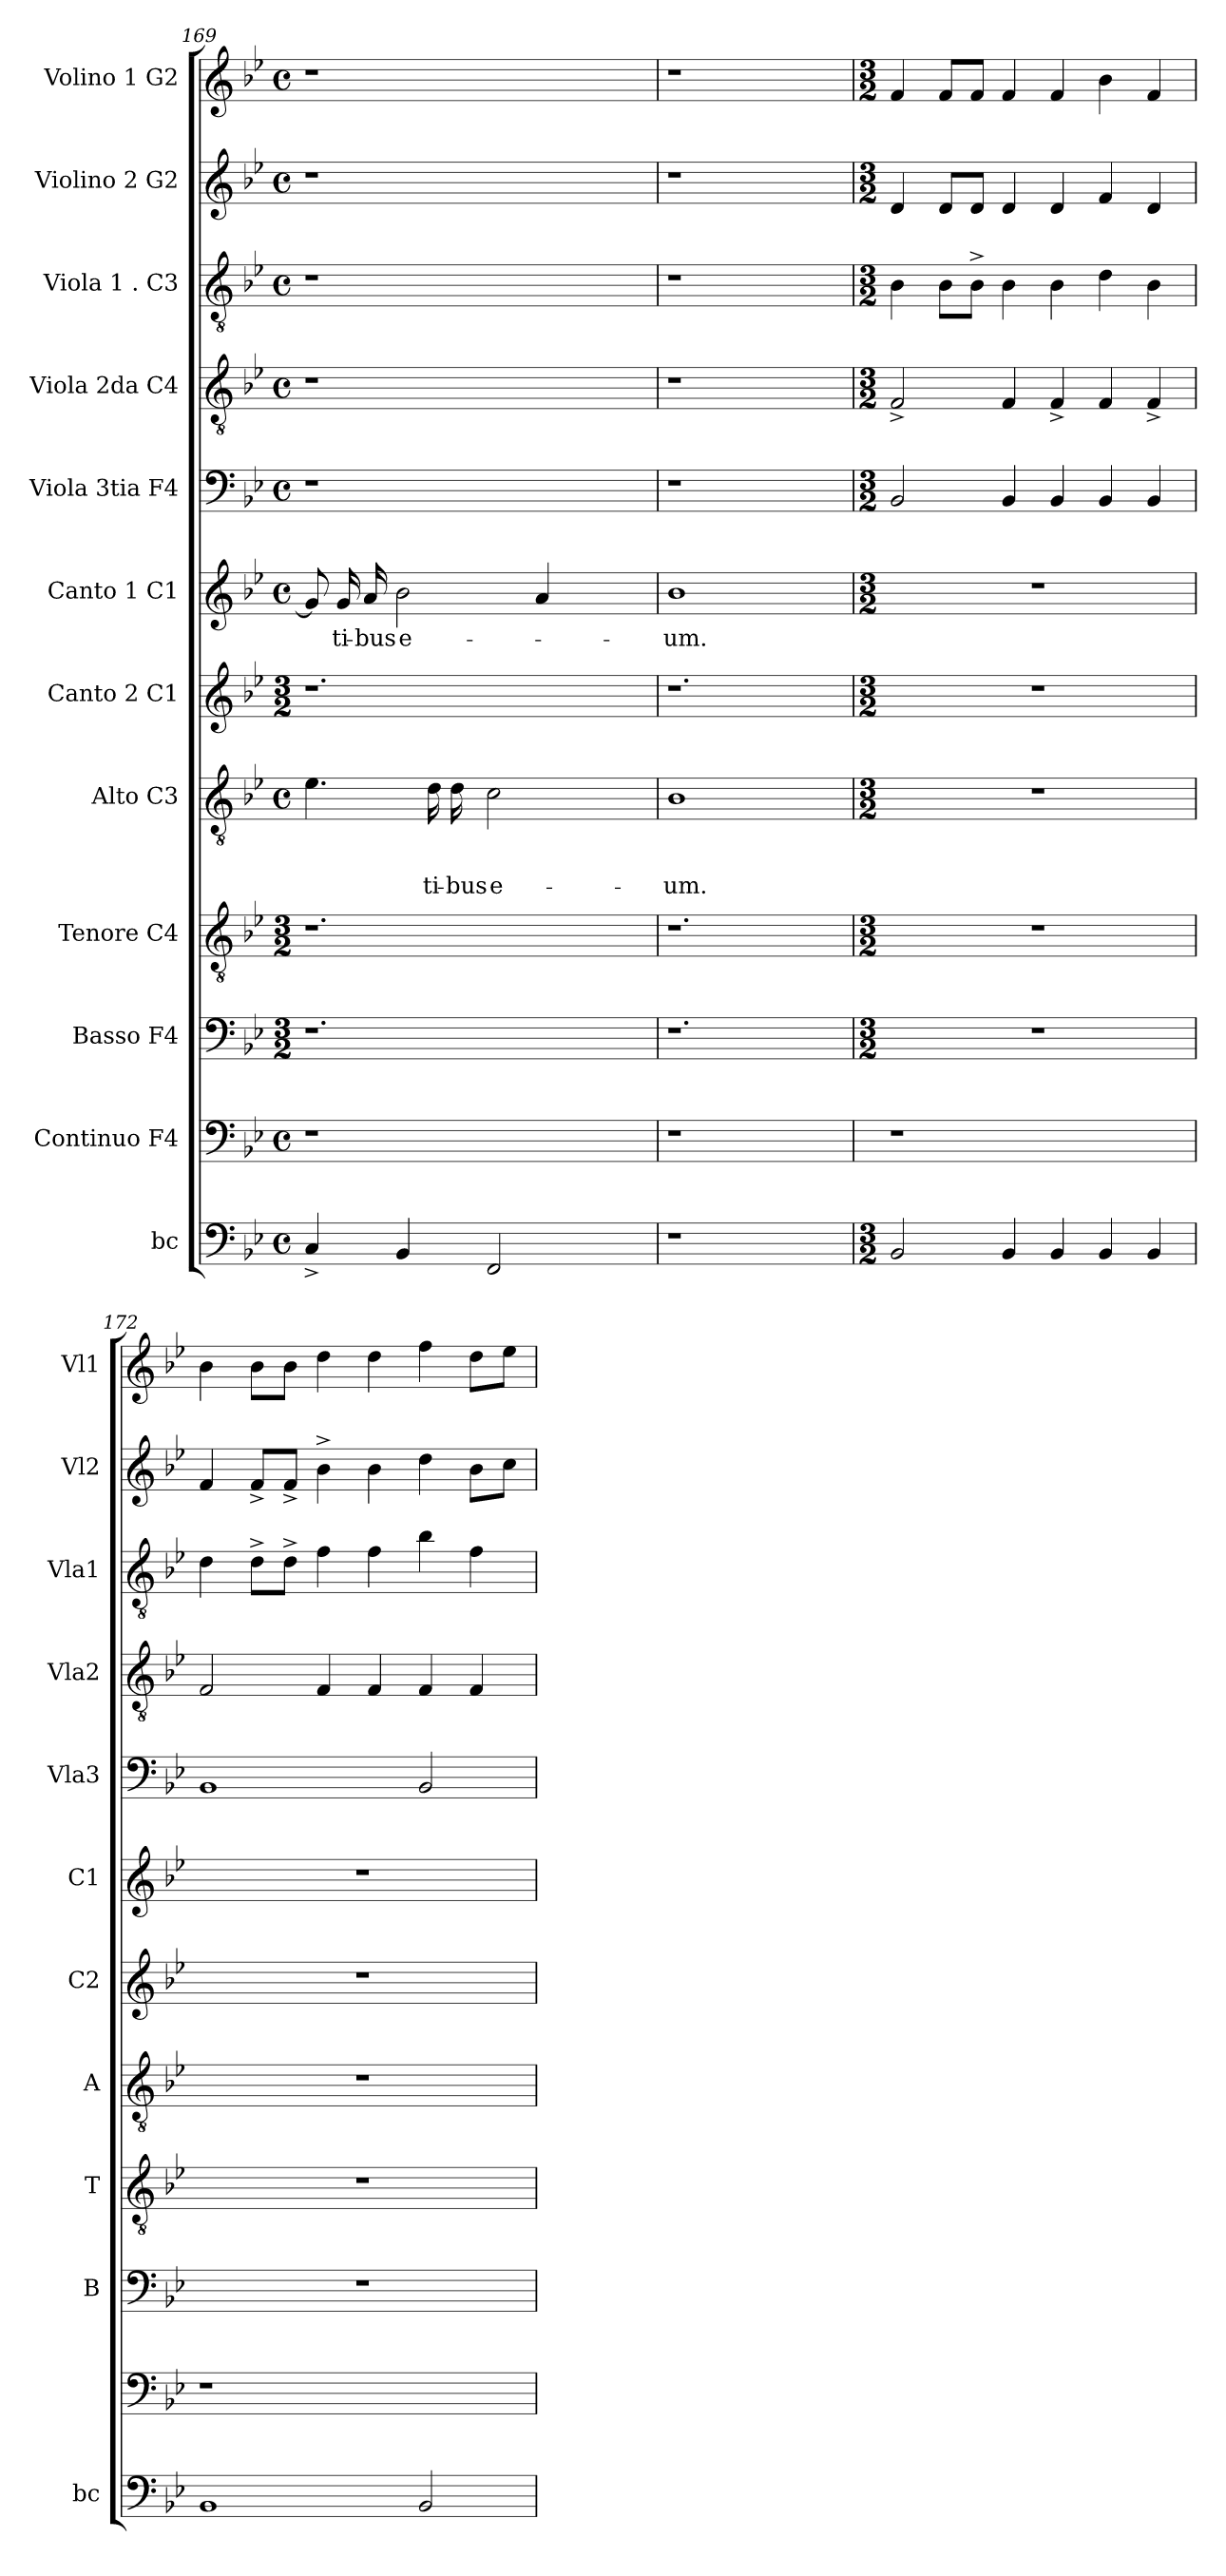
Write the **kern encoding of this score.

**kern	**kern	**kern	**kern	**kern	**text	**text	**text	**kern	**kern	**text	**kern	**kern	**kern	**kern	**kern
*part12	*part11	*part10	*part9	*part8	*part8	*part8	*part8	*part7	*part6	*part6	*part5	*part4	*part3	*part2	*part1
*staff12	*staff11	*staff10	*staff9	*staff8	*staff8	*staff8	*staff8	*staff7	*staff6	*staff6	*staff5	*staff4	*staff3	*staff2	*staff1
*I"bc	*I"Continuo F4	*I"Basso F4	*I"Tenore C4	*I"Alto C3	*	*	*	*I"Canto 2 C1	*I"Canto 1 C1	*	*I"Viola 3tia F4	*I"Viola 2da C4	*I"Viola 1 . C3	*I"Violino 2 G2	*I"Volino 1 G2
*I'bc	*	*I'B	*I'T	*I'A	*	*	*	*I'C2	*I'C1	*	*I'Vla3	*I'Vla2	*I'Vla1	*I'Vl2	*I'Vl1
*clefF4	*clefF4	*clefF4	*clefGv2	*clefGv2	*	*	*	*clefG2	*clefG2	*	*clefF4	*clefGv2	*clefGv2	*clefG2	*clefG2
*k[b-e-]	*k[b-e-]	*k[b-e-]	*k[b-e-]	*k[b-e-]	*	*	*	*k[b-e-]	*k[b-e-]	*	*k[b-e-]	*k[b-e-]	*k[b-e-]	*k[b-e-]	*k[b-e-]
*B-:	*B-:	*B-:	*B-:	*B-:	*	*	*	*B-:	*B-:	*	*B-:	*B-:	*B-:	*B-:	*B-:
*M4/4	*M4/4	*M3/2	*M3/2	*M4/4	*	*	*	*M3/2	*M4/4	*	*M4/4	*M4/4	*M4/4	*M4/4	*M4/4
*met(c)	*met(c)	*	*	*met(c)	*	*	*	*	*met(c)	*	*met(c)	*met(c)	*met(c)	*met(c)	*met(c)
=169	=169	=169	=169	=169	=169	=169	=169	=169	=169	=169	=169	=169	=169	=169	=169
4C^</	1r	1.r	1.r	4.e-\	.	.	.	1.r	8g/]	.	1r	1r	1r	1r	1r
!	!	!	!	!	!	!	!	!	!	!LO:LY:b	!	!	!	!	!
.	.	.	.	.	.	.	.	.	16g/	-ti-	.	.	.	.	.
!	!	!	!	!	!	!	!	!	!	!LO:LY:b	!	!	!	!	!
.	.	.	.	.	.	.	.	.	16a/	-bus	.	.	.	.	.
!	!	!	!	!	!	!	!	!	!	!LO:LY:b	!	!	!	!	!
4BB-/	.	.	.	.	.	.	.	.	2b-\	e-	.	.	.	.	.
!	!	!	!	!	!	!	!LO:LY:b	!	!	!	!	!	!	!	!
.	.	.	.	16d\	.	.	-ti-	.	.	.	.	.	.	.	.
!	!	!	!	!	!	!	!LO:LY:b	!	!	!	!	!	!	!	!
.	.	.	.	16d\	.	.	-bus	.	.	.	.	.	.	.	.
!	!	!	!	!	!	!	!LO:LY:b	!	!	!	!	!	!	!	!
2FF/	.	.	.	2c\	.	.	e-	.	.	.	.	.	.	.	.
.	.	.	.	.	.	.	.	.	4a/	.	.	.	.	.	.
2ryy	2ryy	.	.	2ryy	.	.	.	.	2ryy	.	2ryy	2ryy	2ryy	2ryy	2ryy
=170	=170	=170	=170	=170	=170	=170	=170	=170	=170	=170	=170	=170	=170	=170	=170
!	!	!	!	!	!	!	!LO:LY:b	!	!	!LO:LY:b	!	!	!	!	!
1r	1r	1.r	1.r	1B-	.	.	-um.	1.r	1b-	-um.	1r	1r	1r	1r	1r
2ryy	2ryy	.	.	2ryy	.	.	.	.	2ryy	.	2ryy	2ryy	2ryy	2ryy	2ryy
!!LO:PB:g=z
=171	=171	=171	=171	=171	=171	=171	=171	=171	=171	=171	=171	=171	=171	=171	=171
*M3/2	*	*M3/2	*M3/2	*M3/2	*	*	*	*M3/2	*M3/2	*	*M3/2	*M3/2	*M3/2	*M3/2	*M3/2
2BB-/	1r	1.r	1.r	1.r	.	.	.	1.r	1.r	.	2BB-/	2F^</	4B-\	4d/	4f/
.	.	.	.	.	.	.	.	.	.	.	.	.	8B-\L	8d/L	8f/L
.	.	.	.	.	.	.	.	.	.	.	.	.	8B-^>\J	8d/J	8f/J
4BB-/	.	.	.	.	.	.	.	.	.	.	4BB-/	4F/	4B-\	4d/	4f/
4BB-/	.	.	.	.	.	.	.	.	.	.	4BB-/	4F^</	4B-\	4d/	4f/
4BB-/	2ryy	.	.	.	.	.	.	.	.	.	4BB-/	4F/	4d\	4f/	4b-\
4BB-/	.	.	.	.	.	.	.	.	.	.	4BB-/	4F^</	4B-\	4d/	4f/
=172	=172	=172	=172	=172	=172	=172	=172	=172	=172	=172	=172	=172	=172	=172	=172
1BB-	1r	1.r	1.r	1.r	.	.	.	1.r	1.r	.	1BB-	2F/	4d\	4f/	4b-\
.	.	.	.	.	.	.	.	.	.	.	.	.	8d^>\L	8f^</L	8b-\L
.	.	.	.	.	.	.	.	.	.	.	.	.	8d^>\J	8f^</J	8b-\J
.	.	.	.	.	.	.	.	.	.	.	.	4F/	4f\	4b-^>\	4dd\
.	.	.	.	.	.	.	.	.	.	.	.	4F/	4f\	4b-\	4dd\
2BB-/	2ryy	.	.	.	.	.	.	.	.	.	2BB-/	4F/	4b-\	4dd\	4ff\
.	.	.	.	.	.	.	.	.	.	.	.	4F/	4f\	8b-\L	8dd\L
.	.	.	.	.	.	.	.	.	.	.	.	.	.	8cc\J	8ee-\J
=	=	=	=	=	=	=	=	=	=	=	=	=	=	=	=
*-	*-	*-	*-	*-	*-	*-	*-	*-	*-	*-	*-	*-	*-	*-	*-
